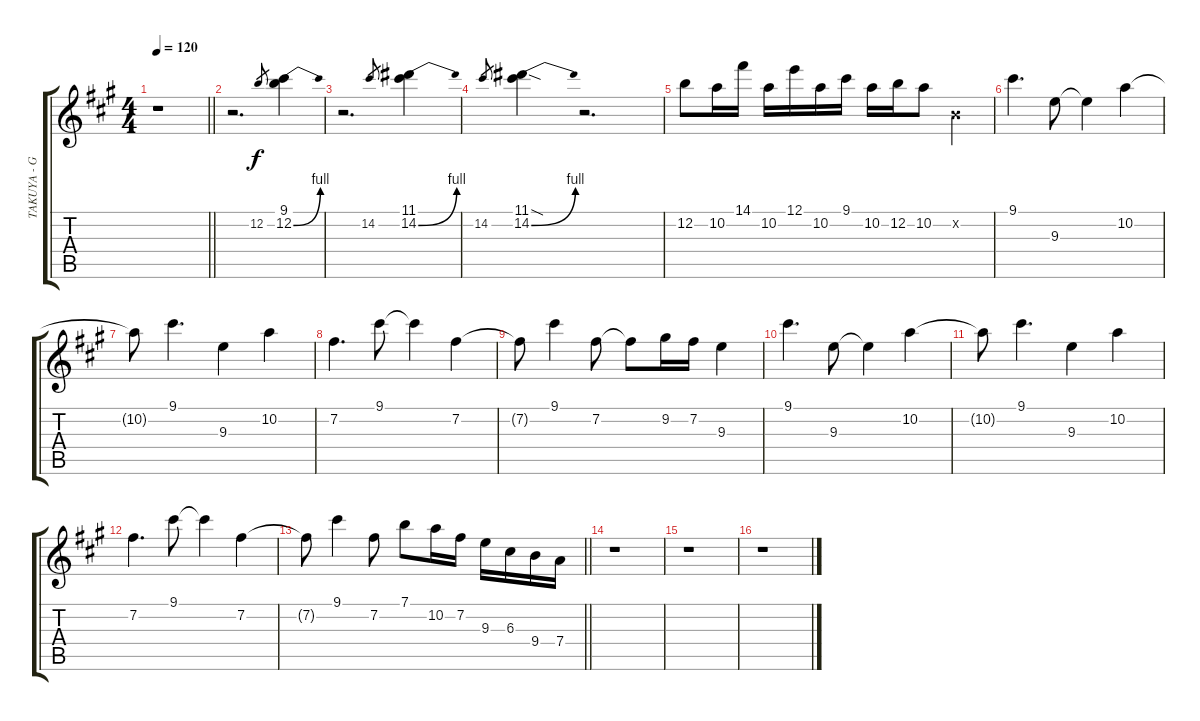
\track ("TAKUYA - Guitar 1" "TAKUYA - G") {instrument distortionguitar}
\staff {score tabs}
\tuning (E4 B3 G3 D3 A2 E2) {hide}
\ts (4 4)
\tempo 120
\clef g2
\barLineRight lightlight
\ks a
r.1{dy f instrument distortionguitar} |
r.2{d} 12.2.8{gr} (9.1 12.2{be (bend 0 0 60 4)}).4 |
r.2{d} 14.2.8{gr} (11.1 14.2{be (bend 0 0 60 4)}).4 |
14.2.8{gr} (11.1{sod} 14.2{be (bend 0 0 60 4)}).4 r.2{d} |
12.2.8 10.2.16 14.1.16 10.2.16 12.1.16 10.2.16 9.1.16 10.2.16 12.2.16 10.2.8 0.2{x}.4 |
9.1.4{d} 9.3.8 9.3{t}.4 10.2.4 |
10.2{t}.8 9.1.4{d} 9.3.4 10.2.4 |
7.2.4{d} 9.1.8 9.1{t}.4 7.2.4 |
7.2{t}.8 9.1.4 7.2.8 7.2{t}.8 9.2.16 7.2.16 9.3.4 |
9.1.4{d} 9.3.8 9.3{t}.4 10.2.4 |
10.2{t}.8 9.1.4{d} 9.3.4 10.2.4 |
7.2.4{d} 9.1.8 9.1{t}.4 7.2.4 |
\barLineRight lightlight
7.2{t}.8 9.1.4 7.2.8 7.1.8 10.2.16 7.2.16 9.3.16 6.3.16 9.4.16 7.4.16 |
r.1 |
r.1 |
r.1
